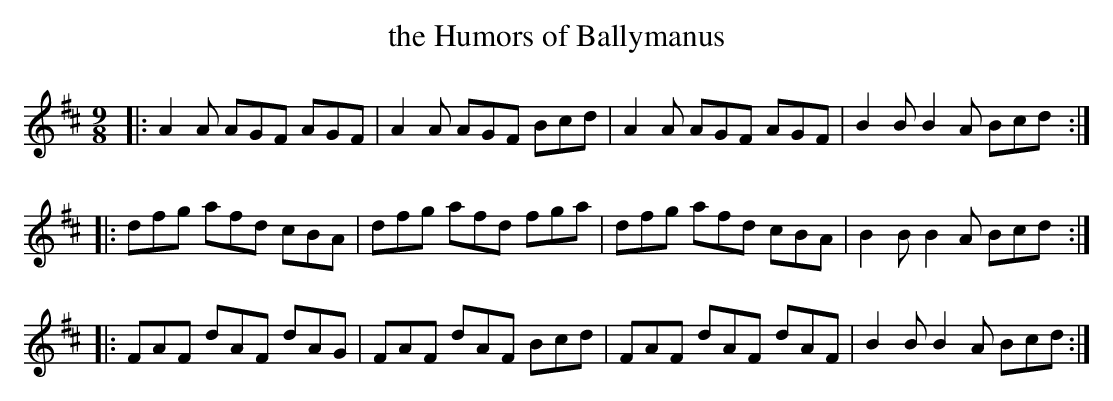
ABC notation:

X:1
T: the Humors of Ballymanus
M: 9/8
L: 1/8
K: D
|: A2A AGF AGF | A2A AGF Bcd | A2A AGF AGF | B2B B2A Bcd :|
|: dfg afd cBA | dfg afd fga | dfg afd cBA | B2B B2A Bcd :|
|: FAF dAF dAG | FAF dAF Bcd | FAF dAF dAF | B2B B2A Bcd :|
